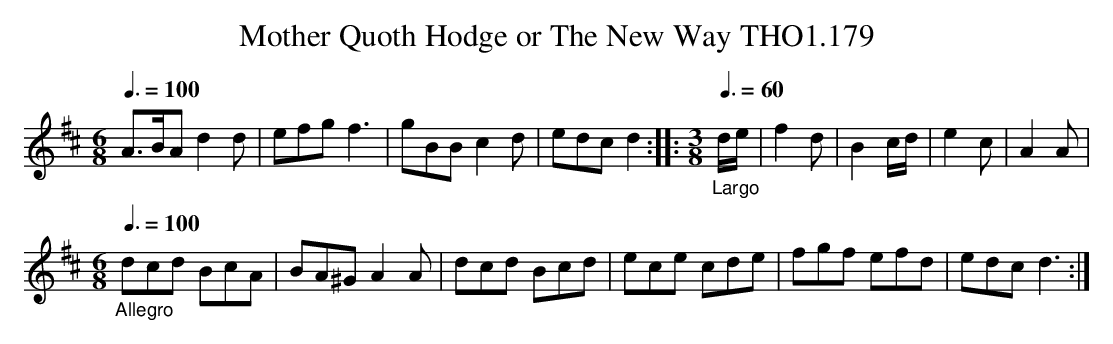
X:1
T:Mother Quoth Hodge or The New Way THO1.179 %??
M:6/8
L:1/8
Q:3/8=100
K:D
A>BA d2 d|efg f3|gBB c2 d|edc d2::\
M:3/8
Q:3/8=60
"_Largo"d/e/|f2 d|B2 c/d/|e2 c|A2 A|
M:6/8
Q:3/8=100
"_Allegro"dcd BcA|BA^G A2 A|dcd Bcd|ece cde|fgf efd|edc d3:|
